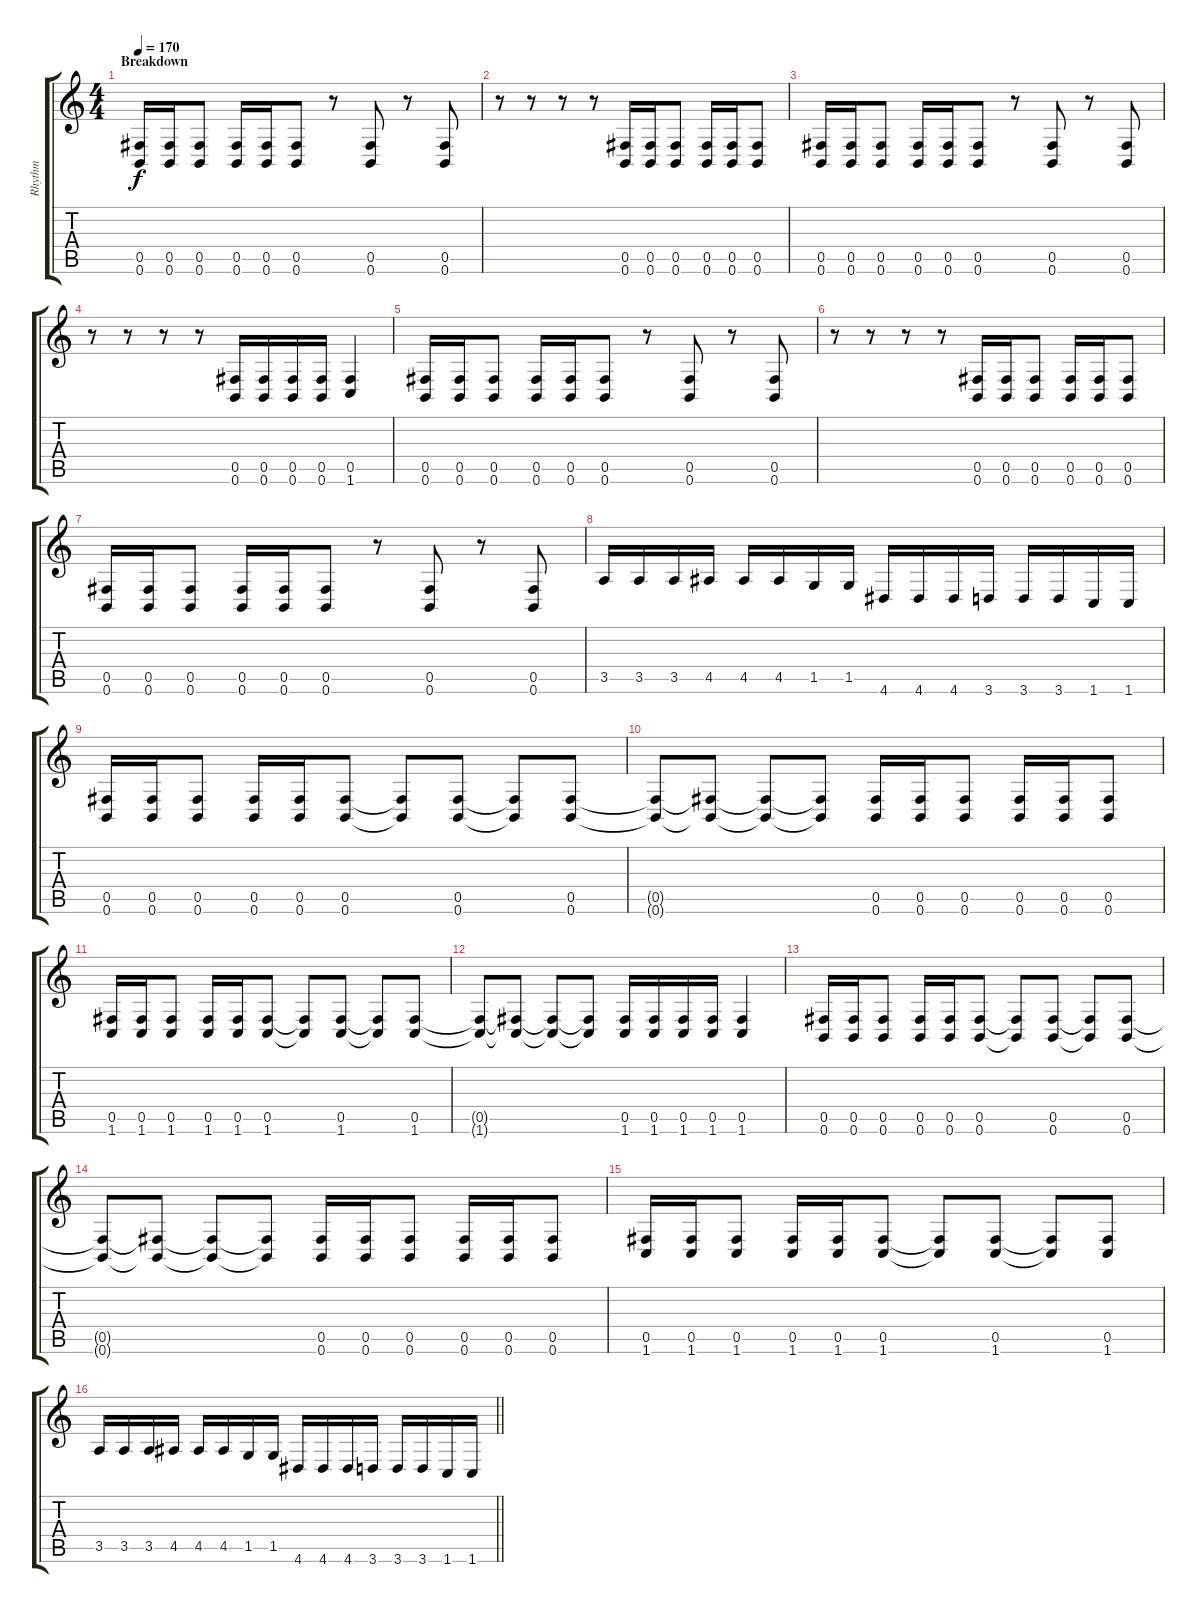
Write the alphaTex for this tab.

\track ("Rhythm" "Rhythm") {instrument overdrivenguitar}
\staff {score tabs}
\tuning (Db4 Ab3 E3 B2 Gb2 B1) {hide}
\ts (4 4)
\section ("" "Breakdown")
\tempo 170
\clef g2
\ks c
(0.5 0.6).16{dy f} (0.5 0.6).16 (0.5 0.6).8 (0.5 0.6).16 (0.5 0.6).16 (0.5 0.6).8 r.8 (0.5 0.6).8 r.8 (0.5 0.6).8 |
r.8 r.8 r.8 r.8 (0.5 0.6).16 (0.5 0.6).16 (0.5 0.6).8 (0.5 0.6).16 (0.5 0.6).16 (0.5 0.6).8 |
(0.5 0.6).16 (0.5 0.6).16 (0.5 0.6).8 (0.5 0.6).16 (0.5 0.6).16 (0.5 0.6).8 r.8 (0.5 0.6).8 r.8 (0.5 0.6).8 |
r.8 r.8 r.8 r.8 (0.5 0.6).16 (0.5 0.6).16 (0.5 0.6).16 (0.5 0.6).16 (0.5 1.6).4 |
(0.5 0.6).16 (0.5 0.6).16 (0.5 0.6).8 (0.5 0.6).16 (0.5 0.6).16 (0.5 0.6).8 r.8 (0.5 0.6).8 r.8 (0.5 0.6).8 |
r.8 r.8 r.8 r.8 (0.5 0.6).16 (0.5 0.6).16 (0.5 0.6).8 (0.5 0.6).16 (0.5 0.6).16 (0.5 0.6).8 |
(0.5 0.6).16 (0.5 0.6).16 (0.5 0.6).8 (0.5 0.6).16 (0.5 0.6).16 (0.5 0.6).8 r.8 (0.5 0.6).8 r.8 (0.5 0.6).8 |
3.5.16 3.5.16 3.5.16 4.5.16 4.5.16 4.5.16 1.5.16 1.5.16 4.6.16 4.6.16 4.6.16 3.6.16 3.6.16 3.6.16 1.6.16 1.6.16 |
(0.5 0.6).16 (0.5 0.6).16 (0.5 0.6).8 (0.5 0.6).16 (0.5 0.6).16 (0.5 0.6).8 (0.5{t} 0.6{t}).8 (0.5 0.6).8 (0.5{t} 0.6{t}).8 (0.5 0.6).8 |
(0.5{t} 0.6{t}).8 (0.5{t} 0.6{t}).8 (0.5{t} 0.6{t}).8 (0.5{t} 0.6{t}).8 (0.5 0.6).16 (0.5 0.6).16 (0.5 0.6).8 (0.5 0.6).16 (0.5 0.6).16 (0.5 0.6).8 |
(0.5 1.6).16 (0.5 1.6).16 (0.5 1.6).8 (0.5 1.6).16 (0.5 1.6).16 (0.5 1.6).8 (0.5{t} 1.6{t}).8 (0.5 1.6).8 (0.5{t} 1.6{t}).8 (0.5 1.6).8 |
(0.5{t} 1.6{t}).8 (0.5{t} 1.6{t}).8 (0.5{t} 1.6{t}).8 (0.5{t} 1.6{t}).8 (0.5 1.6).16 (0.5 1.6).16 (0.5 1.6).16 (0.5 1.6).16 (0.5 1.6).4 |
(0.5 0.6).16 (0.5 0.6).16 (0.5 0.6).8 (0.5 0.6).16 (0.5 0.6).16 (0.5 0.6).8 (0.5{t} 0.6{t}).8 (0.5 0.6).8 (0.5{t} 0.6{t}).8 (0.5 0.6).8 |
(0.5{t} 0.6{t}).8 (0.5{t} 0.6{t}).8 (0.5{t} 0.6{t}).8 (0.5{t} 0.6{t}).8 (0.5 0.6).16 (0.5 0.6).16 (0.5 0.6).8 (0.5 0.6).16 (0.5 0.6).16 (0.5 0.6).8 |
(0.5 1.6).16 (0.5 1.6).16 (0.5 1.6).8 (0.5 1.6).16 (0.5 1.6).16 (0.5 1.6).8 (0.5{t} 1.6{t}).8 (0.5 1.6).8 (0.5{t} 1.6{t}).8 (0.5 1.6).8 |
\barLineRight lightlight
3.5.16 3.5.16 3.5.16 4.5.16 4.5.16 4.5.16 1.5.16 1.5.16 4.6.16 4.6.16 4.6.16 3.6.16 3.6.16 3.6.16 1.6.16 1.6.16
